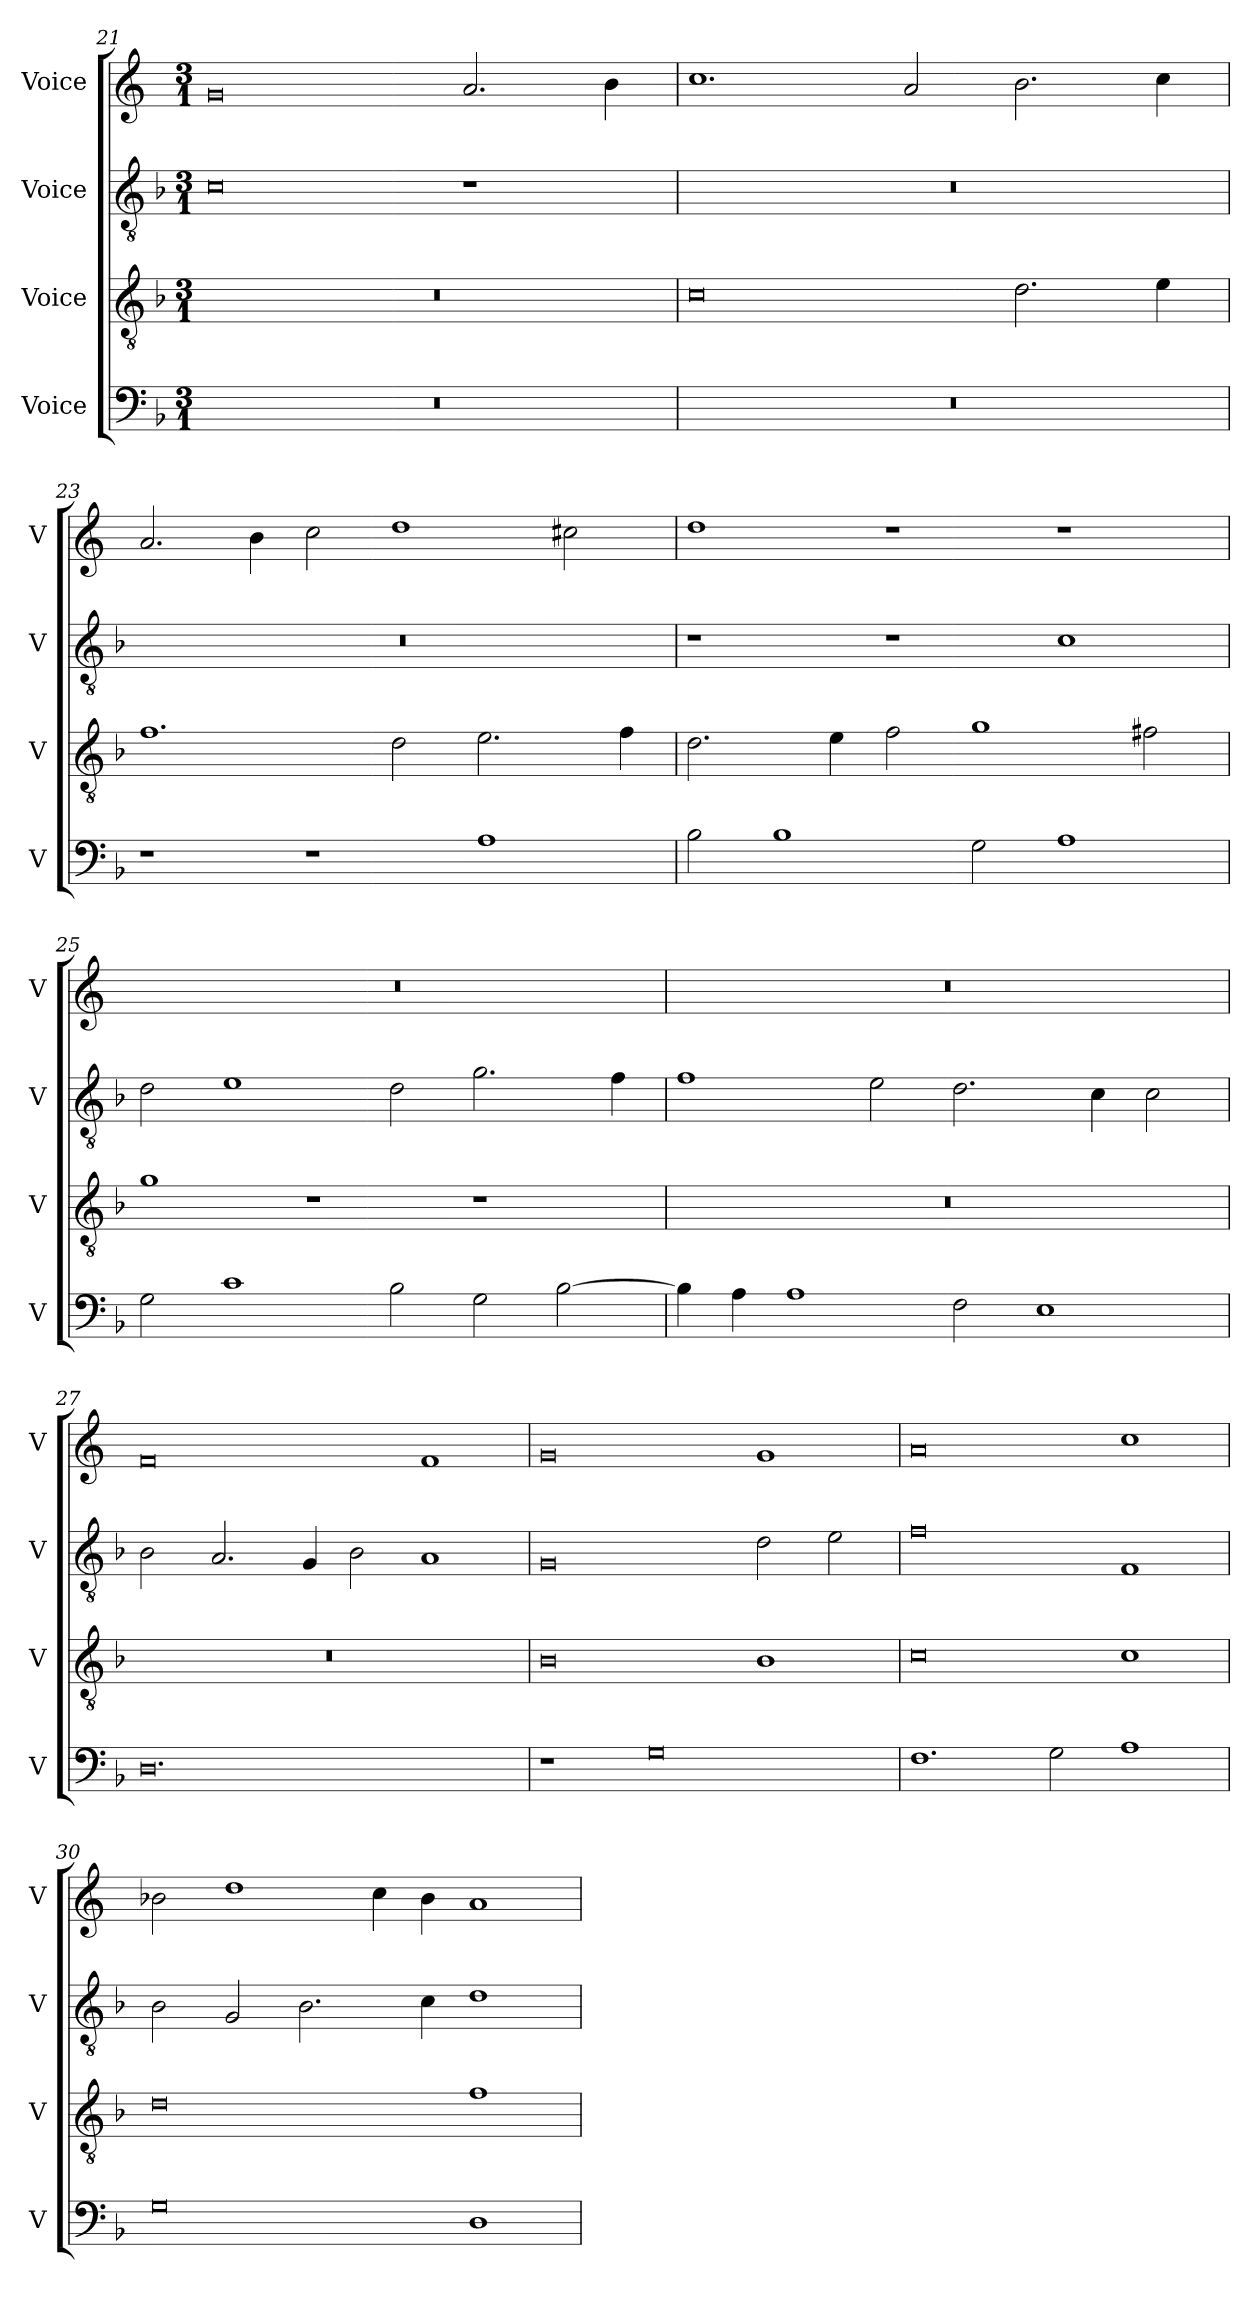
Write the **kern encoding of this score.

**kern	**kern	**kern	**kern
*part4	*part3	*part2	*part1
*staff4	*staff3	*staff2	*staff1
*I"Voice	*I"Voice	*I"Voice	*I"Voice
*I'V	*I'V	*I'V	*I'V
!!LO:LB:g=z
*clefF4	*clefGv2	*clefGv2	*clefG2
*k[b-]	*k[b-]	*k[b-]	*k[]
*M3/1	*M3/1	*M3/1	*M3/1
=21	=21	=21	=21
0.r	0.r	0c	0g
.	.	1r	2.a/
.	.	.	4b\
=22	=22	=22	=22
0.r	0c	0.r	1.cc
.	.	.	2a/
.	2.d\	.	2.b\
.	4e\	.	4cc\
=23	=23	=23	=23
1r	1.f	0.r	2.a/
.	.	.	4b\
1r	.	.	2cc\
.	2d\	.	1dd
1A	2.e\	.	.
.	.	.	2cc#X\
.	4f\	.	.
!!LO:LB:g=z
=24	=24	=24	=24
2B-\	2.d\	1r	1dd
1B-	.	.	.
.	4e\	.	.
.	2f\	1r	1r
2G\	1g	.	.
1A	.	1c	1r
.	2f#X\	.	.
=25	=25	=25	=25
2G\	1g	2d\	0.r
1c	.	1e	.
.	1r	.	.
2B-\	.	2d\	.
2G\	1r	2.g\	.
[2B-\	.	.	.
.	.	4f\	.
!!LO:PB:g=z
=26	=26	=26	=26
4B-\]	0.r	1f	0.r
4A\	.	.	.
1A	.	.	.
.	.	2e\	.
2F\	.	2.d\	.
1E	.	.	.
.	.	4c\	.
.	.	2c\	.
=27	=27	=27	=27
0.D	0.r	2B-\	0f
.	.	2.A/	.
.	.	4G/	.
.	.	2B-\	.
.	.	1A	1f
=28	=28	=28	=28
1r	0B-	0G	0g
0G	.	.	.
.	1B-	2d\	1g
.	.	2e\	.
!!LO:LB:g=z
=29	=29	=29	=29
1.F	0c	0f	0a
2G\	.	.	.
1A	1c	1F	1cc
=30	=30	=30	=30
0G	0d	2B-\	2b-X\
.	.	2G/	1dd
.	.	2.B-\	.
.	.	.	4cc\
.	.	4c\	4b-\
1D	1f	1d	1a
=	=	=	=
*-	*-	*-	*-
